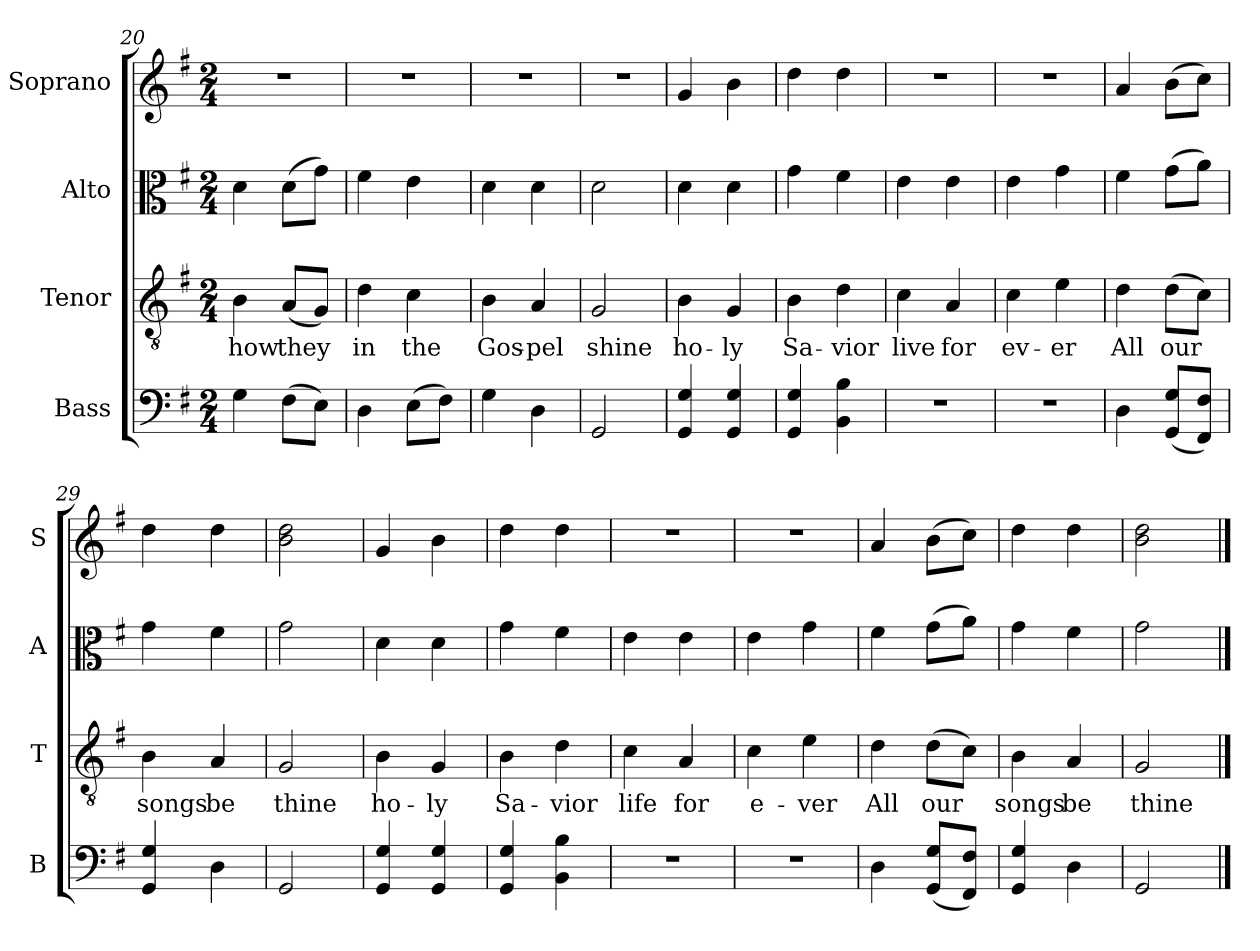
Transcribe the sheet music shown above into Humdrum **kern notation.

**kern	**kern	**text	**kern	**kern
*part4	*part3	*part3	*part2	*part1
*staff4	*staff3	*staff3	*staff2	*staff1
*I"Bass	*I"Tenor	*	*I"Alto	*I"Soprano
*I'B	*I'T	*	*I'A	*I'S
*clefF4	*clefGv2	*	*clefC3	*clefG2
*k[f#]	*k[f#]	*	*k[f#]	*k[f#]
*G:	*G:	*	*G:	*G:
*M2/4	*M2/4	*	*M2/4	*M2/4
=20	=20	=20	=20	=20
4G\	4B\	how	4d\	2r
(8F#\L	(8A/L	they	(8d\L	.
8E\J)	8G/J)	.	8g\J)	.
=21	=21	=21	=21	=21
4D\	4d\	in	4f#\	2r
(8E\L	4c\	the	4e\	.
8F#\J)	.	.	.	.
=22	=22	=22	=22	=22
4G\	4B\	Gos-	4d\	2r
4D\	4A/	-pel	4d\	.
=23	=23	=23	=23	=23
2GG/	2G/	shine	2d\	2r
=24	=24	=24	=24	=24
4GG/ 4G/	4B\	ho-	4d\	4g/
4GG/ 4G/	4G/	-ly	4d\	4b\
!!LO:PB:g=z
=25	=25	=25	=25	=25
4GG/ 4G/	4B\	Sa-	4g\	4dd\
4BB\ 4B\	4d\	-vior	4f#\	4dd\
=26	=26	=26	=26	=26
2r	4c\	live	4e\	2r
.	4A/	for	4e\	.
=27	=27	=27	=27	=27
2r	4c\	ev-	4e\	2r
.	4e\	-er	4g\	.
=28	=28	=28	=28	=28
4D\	4d\	All	4f#\	4a/
(8GG/ 8G/L	(8d\L	our	(8g\L	(8b\L
8FF#/ 8F#/J)	8c\J)	.	8a\J)	8cc\J)
=29	=29	=29	=29	=29
4GG/ 4G/	4B\	songs	4g\	4dd\
4D\	4A/	be	4f#\	4dd\
=30	=30	=30	=30	=30
2GG/	2G/	thine	2g\	2b\ 2dd\
=31	=31	=31	=31	=31
4GG/ 4G/	4B\	ho-	4d\	4g/
4GG/ 4G/	4G/	-ly	4d\	4b\
=32	=32	=32	=32	=32
4GG/ 4G/	4B\	Sa-	4g\	4dd\
4BB\ 4B\	4d\	-vior	4f#\	4dd\
=33	=33	=33	=33	=33
2r	4c\	life	4e\	2r
.	4A/	for	4e\	.
!!LO:LB:g=z
=34	=34	=34	=34	=34
2r	4c\	e-	4e\	2r
.	4e\	-ver	4g\	.
=35	=35	=35	=35	=35
4D\	4d\	All	4f#\	4a/
(8GG/ 8G/L	(8d\L	our	(8g\L	(8b\L
8FF#/ 8F#/J)	8c\J)	.	8a\J)	8cc\J)
=36	=36	=36	=36	=36
4GG/ 4G/	4B\	songs	4g\	4dd\
4D\	4A/	be	4f#\	4dd\
=37	=37	=37	=37	=37
2GG/	2G/	thine	2g\	2b\ 2dd\
==	==	==	==	==
*-	*-	*-	*-	*-
